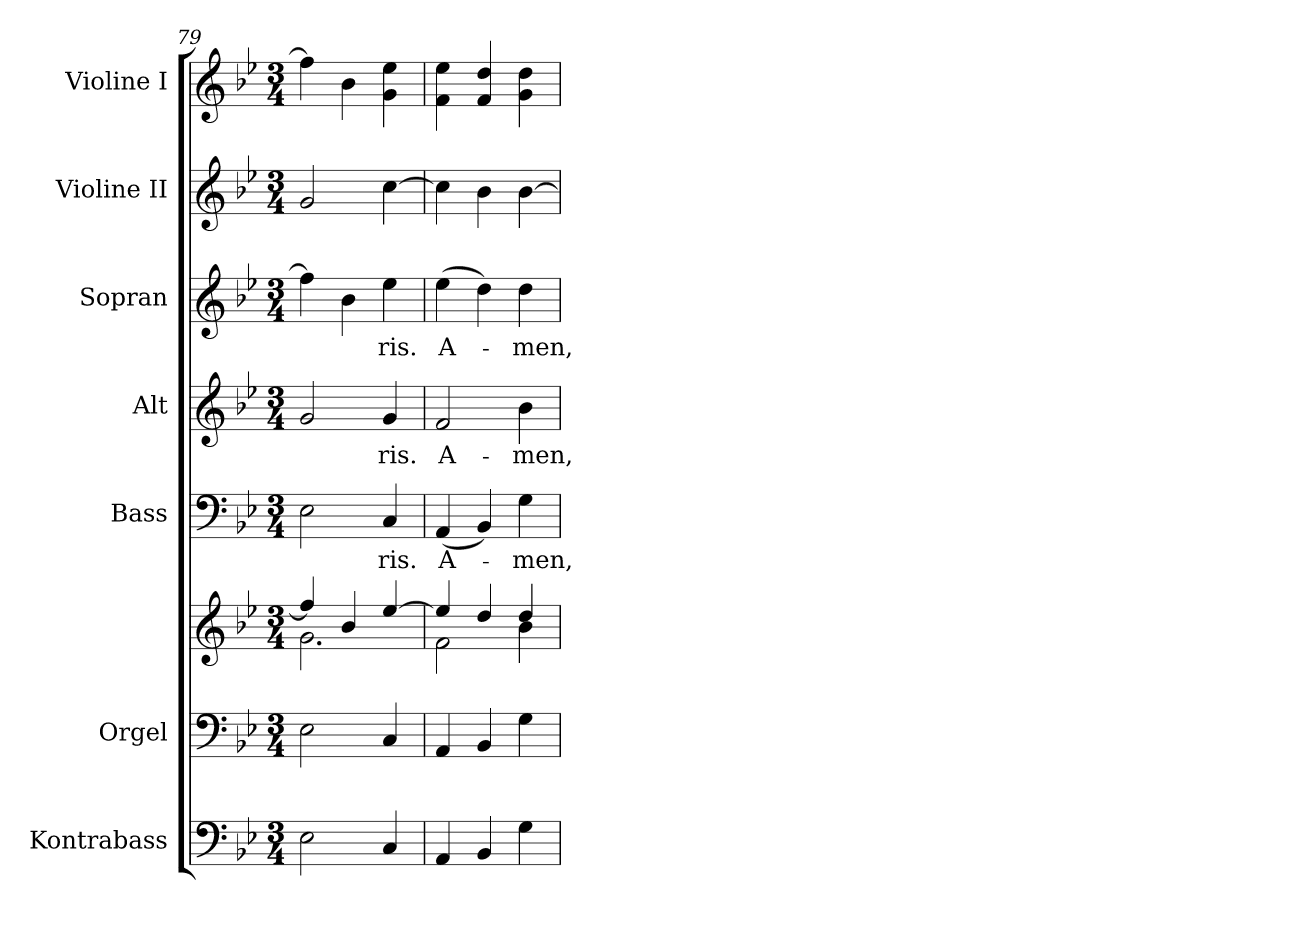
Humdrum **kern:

**kern	**kern	**kern	**kern	**text	**kern	**text	**kern	**text	**kern	**kern
*part7	*part6	*part6	*part5	*part5	*part4	*part4	*part3	*part3	*part2	*part1
*staff8	*staff7	*staff6	*staff5	*staff5	*staff4	*staff4	*staff3	*staff3	*staff2	*staff1
*I"Kontrabass	*I"Orgel	*	*I"Bass	*	*I"Alt	*	*I"Sopran	*	*I"Violine II	*I"Violine I
*I'Kb.	*I'Org.	*	*I'B	*	*I'A	*	*I'S	*	*I'Vl. II	*I'Vl. I
*clefF4	*clefF4	*clefG2	*clefF4	*	*clefG2	*	*clefG2	*	*clefG2	*clefG2
*ITrd7c12	*	*	*	*	*	*	*	*	*	*
*k[b-e-]	*k[b-e-]	*k[b-e-]	*k[b-e-]	*	*k[b-e-]	*	*k[b-e-]	*	*k[b-e-]	*k[b-e-]
*B-:	*B-:	*B-:	*B-:	*	*B-:	*	*B-:	*	*B-:	*B-:
*M3/4	*M3/4	*M3/4	*M3/4	*	*M3/4	*	*M3/4	*	*M3/4	*M3/4
=79	=79	=79	=79	=79	=79	=79	=79	=79	=79	=79
*	*	*^	*	*	*	*	*	*	*	*
2EE-\	2E-\	4ff/]	2.g\	2E-\	.	2g/	.	4ff\]	.	2g/	4ff\]
.	.	4b-/	.	.	.	.	.	4b-\	.	.	4b-\
!	!	!	!	!	!LO:LY:b	!	!LO:LY:b	!	!LO:LY:b	!	!
4CC/	4C/	[>4ee-/	.	4C/	-ris.	4g/	-ris.	4ee-\	-ris.	[4cc\	4g\ 4ee-\
=80	=80	=80	=80	=80	=80	=80	=80	=80	=80	=80	=80
!	!	!	!	!	!LO:LY:b	!	!LO:LY:b	!	!LO:LY:b	!	!
4AAA/	4AA/	4ee-/]	2f\	(<4AA/	A-	2f/	A-	(>4ee-\	A-	4cc\]	4f\ 4ee-\
4BBB-/	4BB-/	4dd/	.	4BB-/)	.	.	.	4dd\)	.	4b-\	4f/ 4dd/
!	!	!	!	!	!LO:LY:b	!	!LO:LY:b	!	!LO:LY:b	!	!
4GG\	4G\	4dd/	4b-\	4G\	-men,	4b-\	-men,	4dd\	-men,	[4b-\	4g\ 4dd\
*	*	*v	*v	*	*	*	*	*	*	*	*
=	=	=	=	=	=	=	=	=	=	=
*-	*-	*-	*-	*-	*-	*-	*-	*-	*-	*-
